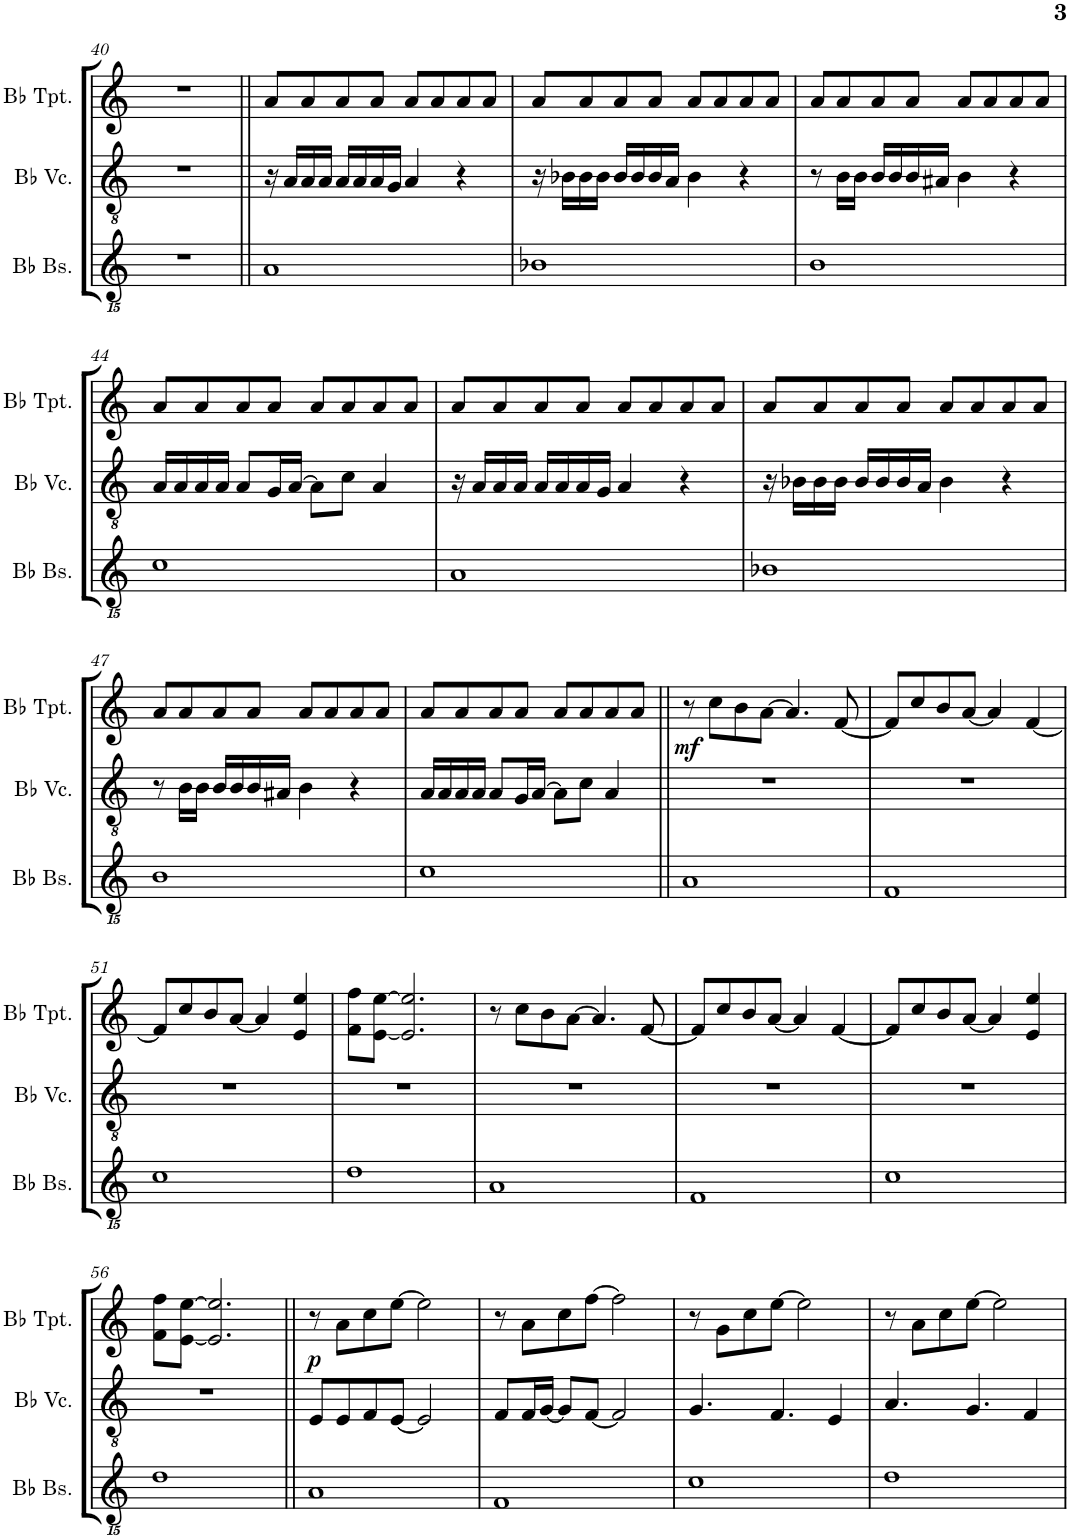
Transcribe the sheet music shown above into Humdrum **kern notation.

**kern	**kern	**kern	**dynam
*part3	*part2	*part1	*part1
*staff3	*staff2	*staff1	*staff1
*I"Bb Bass	*I"Bb Voice	*I"Bb Trumpet	*
*I'Bb Bs.	*I'Bb Vc.	*I'Bb Tpt.	*
!!LO:PB:g=z
*clefGvv2	*clefGv2	*clefG2	*
*Trd1c2	*Trd1c2	*Trd1c2	*
*k[]	*k[]	*k[]	*
*M4/4	*M4/4	*M4/4	*
=40	=40	=40	=40
1r	1r	1r	.
=41||	=41||	=41||	=41||
1AA	16r	8a/L	.
.	16A/LL	.	.
.	16A/	8a/	.
.	16A/JJ	.	.
.	16A/LL	8a/	.
.	16A/	.	.
.	16A/	8a/J	.
.	16G/JJ	.	.
.	4A/	8a/L	.
.	.	8a/	.
.	4r	8a/	.
.	.	8a/J	.
=42	=42	=42	=42
1BB-X	16r	8a/L	.
.	16B-X\LL	.	.
.	16B-\	8a/	.
.	16B-\JJ	.	.
.	16B-/LL	8a/	.
.	16B-/	.	.
.	16B-/	8a/J	.
.	16A/JJ	.	.
.	4B-\	8a/L	.
.	.	8a/	.
.	4r	8a/	.
.	.	8a/J	.
=43	=43	=43	=43
1BB	8r	8a/L	.
.	16B\LL	8a/	.
.	16B\JJ	.	.
.	16B/LL	8a/	.
.	16B/	.	.
.	16B/	8a/J	.
.	16A#X/JJ	.	.
.	4B\	8a/L	.
.	.	8a/	.
.	4r	8a/	.
.	.	8a/J	.
!!LO:LB:g=z
=44	=44	=44	=44
1C	16A/LL	8a/L	.
.	16A/	.	.
.	16A/	8a/	.
.	16A/JJ	.	.
.	8A/L	8a/	.
.	16G/L	8a/J	.
.	[16A/JJ	.	.
.	8A\L]	8a/L	.
.	8c\J	8a/	.
.	4A/	8a/	.
.	.	8a/J	.
=45	=45	=45	=45
1AA	16r	8a/L	.
.	16A/LL	.	.
.	16A/	8a/	.
.	16A/JJ	.	.
.	16A/LL	8a/	.
.	16A/	.	.
.	16A/	8a/J	.
.	16G/JJ	.	.
.	4A/	8a/L	.
.	.	8a/	.
.	4r	8a/	.
.	.	8a/J	.
=46	=46	=46	=46
1BB-X	16r	8a/L	.
.	16B-X\LL	.	.
.	16B-\	8a/	.
.	16B-\JJ	.	.
.	16B-/LL	8a/	.
.	16B-/	.	.
.	16B-/	8a/J	.
.	16A/JJ	.	.
.	4B-\	8a/L	.
.	.	8a/	.
.	4r	8a/	.
.	.	8a/J	.
!!LO:LB:g=z
=47	=47	=47	=47
1BB	8r	8a/L	.
.	16B\LL	8a/	.
.	16B\JJ	.	.
.	16B/LL	8a/	.
.	16B/	.	.
.	16B/	8a/J	.
.	16A#X/JJ	.	.
.	4B\	8a/L	.
.	.	8a/	.
.	4r	8a/	.
.	.	8a/J	.
=48	=48	=48	=48
1C	16A/LL	8a/L	.
.	16A/	.	.
.	16A/	8a/	.
.	16A/JJ	.	.
.	8A/L	8a/	.
.	16G/L	8a/J	.
.	[16A/JJ	.	.
.	8A\L]	8a/L	.
.	8c\J	8a/	.
.	4A/	8a/	.
.	.	8a/J	.
=49||	=49||	=49||	=49||
!	!	!	!LO:DY:b
1AA	1r	8r	mf
.	.	8cc\L	.
.	.	8b\	.
.	.	[8a\J	.
.	.	4.a/]	.
.	.	[8f/	.
=50	=50	=50	=50
1FF	1r	8f/L]	.
.	.	8cc/	.
.	.	8b/	.
.	.	[8a/J	.
.	.	4a/]	.
.	.	[4f/	.
!!LO:LB:g=z
=51	=51	=51	=51
1C	1r	8f/L]	.
.	.	8cc/	.
.	.	8b/	.
.	.	[8a/J	.
.	.	4a/]	.
.	.	4e/ 4ee/	.
=52	=52	=52	=52
1D	1r	8f\ 8ff\L	.
.	.	[8e\ [8ee\J	.
.	.	2.e/] 2.ee/]	.
=53	=53	=53	=53
1AA	1r	8r	.
.	.	8cc\L	.
.	.	8b\	.
.	.	[8a\J	.
.	.	4.a/]	.
.	.	[8f/	.
=54	=54	=54	=54
1FF	1r	8f/L]	.
.	.	8cc/	.
.	.	8b/	.
.	.	[8a/J	.
.	.	4a/]	.
.	.	[4f/	.
=55	=55	=55	=55
1C	1r	8f/L]	.
.	.	8cc/	.
.	.	8b/	.
.	.	[8a/J	.
.	.	4a/]	.
.	.	4e/ 4ee/	.
!!LO:LB:g=z
=56	=56	=56	=56
1D	1r	8f\ 8ff\L	.
.	.	[8e\ [8ee\J	.
.	.	2.e/] 2.ee/]	.
=57||	=57||	=57||	=57||
!	!	!	!LO:DY:b
1AA	8E/L	8r	p
.	8E/	8a\L	.
.	8F/	8cc\	.
.	[8E/J	[8ee\J	.
.	2E/]	2ee\]	.
=58	=58	=58	=58
1FF	8F/L	8r	.
.	16F/L	8a\L	.
.	[16G/JJ	.	.
.	8G/L]	8cc\	.
.	[8F/J	[8ff\J	.
.	2F/]	2ff\]	.
=59	=59	=59	=59
1C	4.G/	8r	.
.	.	8g\L	.
.	.	8cc\	.
.	4.F/	[8ee\J	.
.	.	2ee\]	.
.	4E/	.	.
=60	=60	=60	=60
1D	4.A/	8r	.
.	.	8a\L	.
.	.	8cc\	.
.	4.G/	[8ee\J	.
.	.	2ee\]	.
.	4F/	.	.
=	=	=	=
*-	*-	*-	*-
